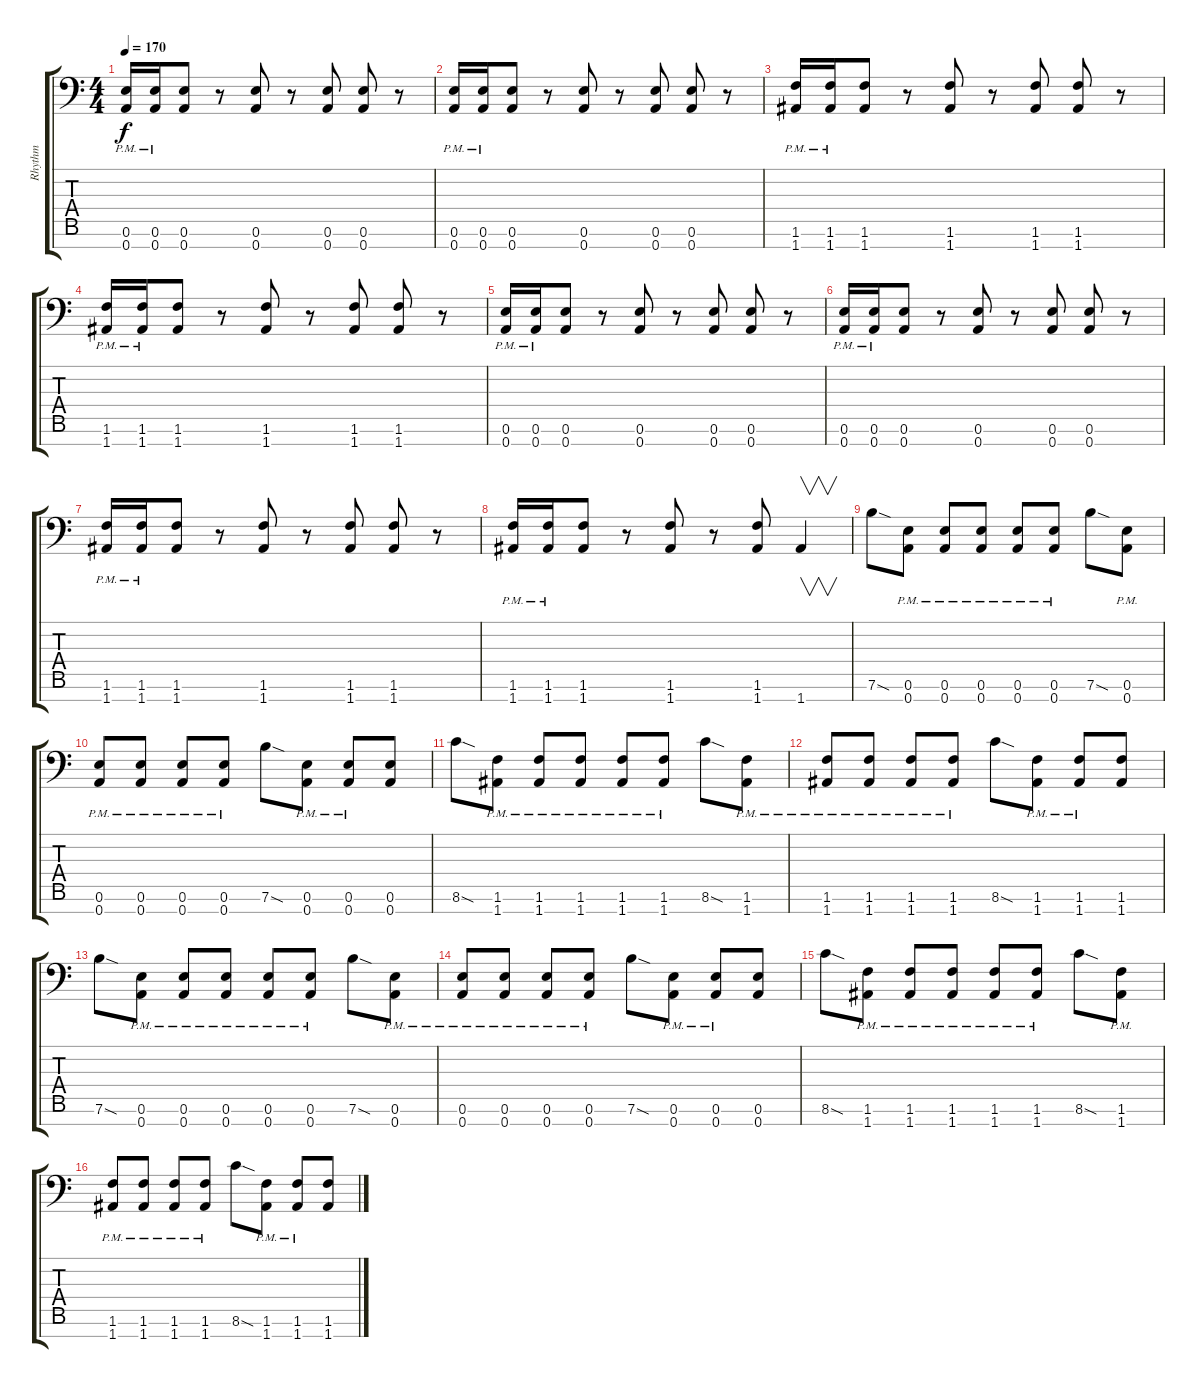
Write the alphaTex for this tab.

\track ("Rhythm" "Rhythm") {instrument distortionguitar}
\staff {score tabs}
\tuning (E4 B3 G3 D3 A2 E2 A1) {hide}
\ts (4 4)
\tempo 170
\clef f4
\ks c
(0.6{pm} 0.7{pm}).16{dy f} (0.6{pm} 0.7{pm}).16 (0.6 0.7).8 r.8 (0.6 0.7).8 r.8 (0.6 0.7).8 (0.6 0.7).8 r.8 |
(0.6{pm} 0.7{pm}).16 (0.6{pm} 0.7{pm}).16 (0.6 0.7).8 r.8 (0.6 0.7).8 r.8 (0.6 0.7).8 (0.6 0.7).8 r.8 |
(1.6{pm} 1.7{pm}).16 (1.6{pm} 1.7{pm}).16 (1.6 1.7).8 r.8 (1.6 1.7).8 r.8 (1.6 1.7).8 (1.6 1.7).8 r.8 |
(1.6{pm} 1.7{pm}).16 (1.6{pm} 1.7{pm}).16 (1.6 1.7).8 r.8 (1.6 1.7).8 r.8 (1.6 1.7).8 (1.6 1.7).8 r.8 |
(0.6{pm} 0.7{pm}).16 (0.6{pm} 0.7{pm}).16 (0.6 0.7).8 r.8 (0.6 0.7).8 r.8 (0.6 0.7).8 (0.6 0.7).8 r.8 |
(0.6{pm} 0.7{pm}).16 (0.6{pm} 0.7{pm}).16 (0.6 0.7).8 r.8 (0.6 0.7).8 r.8 (0.6 0.7).8 (0.6 0.7).8 r.8 |
(1.6{pm} 1.7{pm}).16 (1.6{pm} 1.7{pm}).16 (1.6 1.7).8 r.8 (1.6 1.7).8 r.8 (1.6 1.7).8 (1.6 1.7).8 r.8 |
(1.6{pm} 1.7{pm}).16 (1.6{pm} 1.7{pm}).16 (1.6 1.7).8 r.8 (1.6 1.7).8 r.8 (1.6 1.7).8 1.7.4{v} |
7.6{sod}.8 (0.6{pm} 0.7{pm}).8 (0.6{pm} 0.7{pm}).8 (0.6{pm} 0.7{pm}).8 (0.6{pm} 0.7{pm}).8 (0.6{pm} 0.7{pm}).8 7.6{sod}.8 (0.6{pm} 0.7{pm}).8 |
(0.6{pm} 0.7{pm}).8 (0.6{pm} 0.7{pm}).8 (0.6{pm} 0.7{pm}).8 (0.6{pm} 0.7{pm}).8 7.6{sod}.8 (0.6{pm} 0.7{pm}).8 (0.6{pm} 0.7{pm}).8 (0.6 0.7).8 |
8.6{sod}.8 (1.6{pm} 1.7{pm}).8 (1.6{pm} 1.7{pm}).8 (1.6{pm} 1.7{pm}).8 (1.6{pm} 1.7{pm}).8 (1.6{pm} 1.7{pm}).8 8.6{sod}.8 (1.6{pm} 1.7{pm}).8 |
(1.6{pm} 1.7{pm}).8 (1.6{pm} 1.7{pm}).8 (1.6{pm} 1.7{pm}).8 (1.6{pm} 1.7{pm}).8 8.6{sod}.8 (1.6{pm} 1.7{pm}).8 (1.6{pm} 1.7{pm}).8 (1.6 1.7).8 |
7.6{sod}.8 (0.6{pm} 0.7{pm}).8 (0.6{pm} 0.7{pm}).8 (0.6{pm} 0.7{pm}).8 (0.6{pm} 0.7{pm}).8 (0.6{pm} 0.7{pm}).8 7.6{sod}.8 (0.6{pm} 0.7{pm}).8 |
(0.6{pm} 0.7{pm}).8 (0.6{pm} 0.7{pm}).8 (0.6{pm} 0.7{pm}).8 (0.6{pm} 0.7{pm}).8 7.6{sod}.8 (0.6{pm} 0.7{pm}).8 (0.6{pm} 0.7{pm}).8 (0.6 0.7).8 |
8.6{sod}.8 (1.6{pm} 1.7{pm}).8 (1.6{pm} 1.7{pm}).8 (1.6{pm} 1.7{pm}).8 (1.6{pm} 1.7{pm}).8 (1.6{pm} 1.7{pm}).8 8.6{sod}.8 (1.6{pm} 1.7{pm}).8 |
(1.6{pm} 1.7{pm}).8 (1.6{pm} 1.7{pm}).8 (1.6{pm} 1.7{pm}).8 (1.6{pm} 1.7{pm}).8 8.6{sod}.8 (1.6{pm} 1.7{pm}).8 (1.6{pm} 1.7{pm}).8 (1.6 1.7).8
